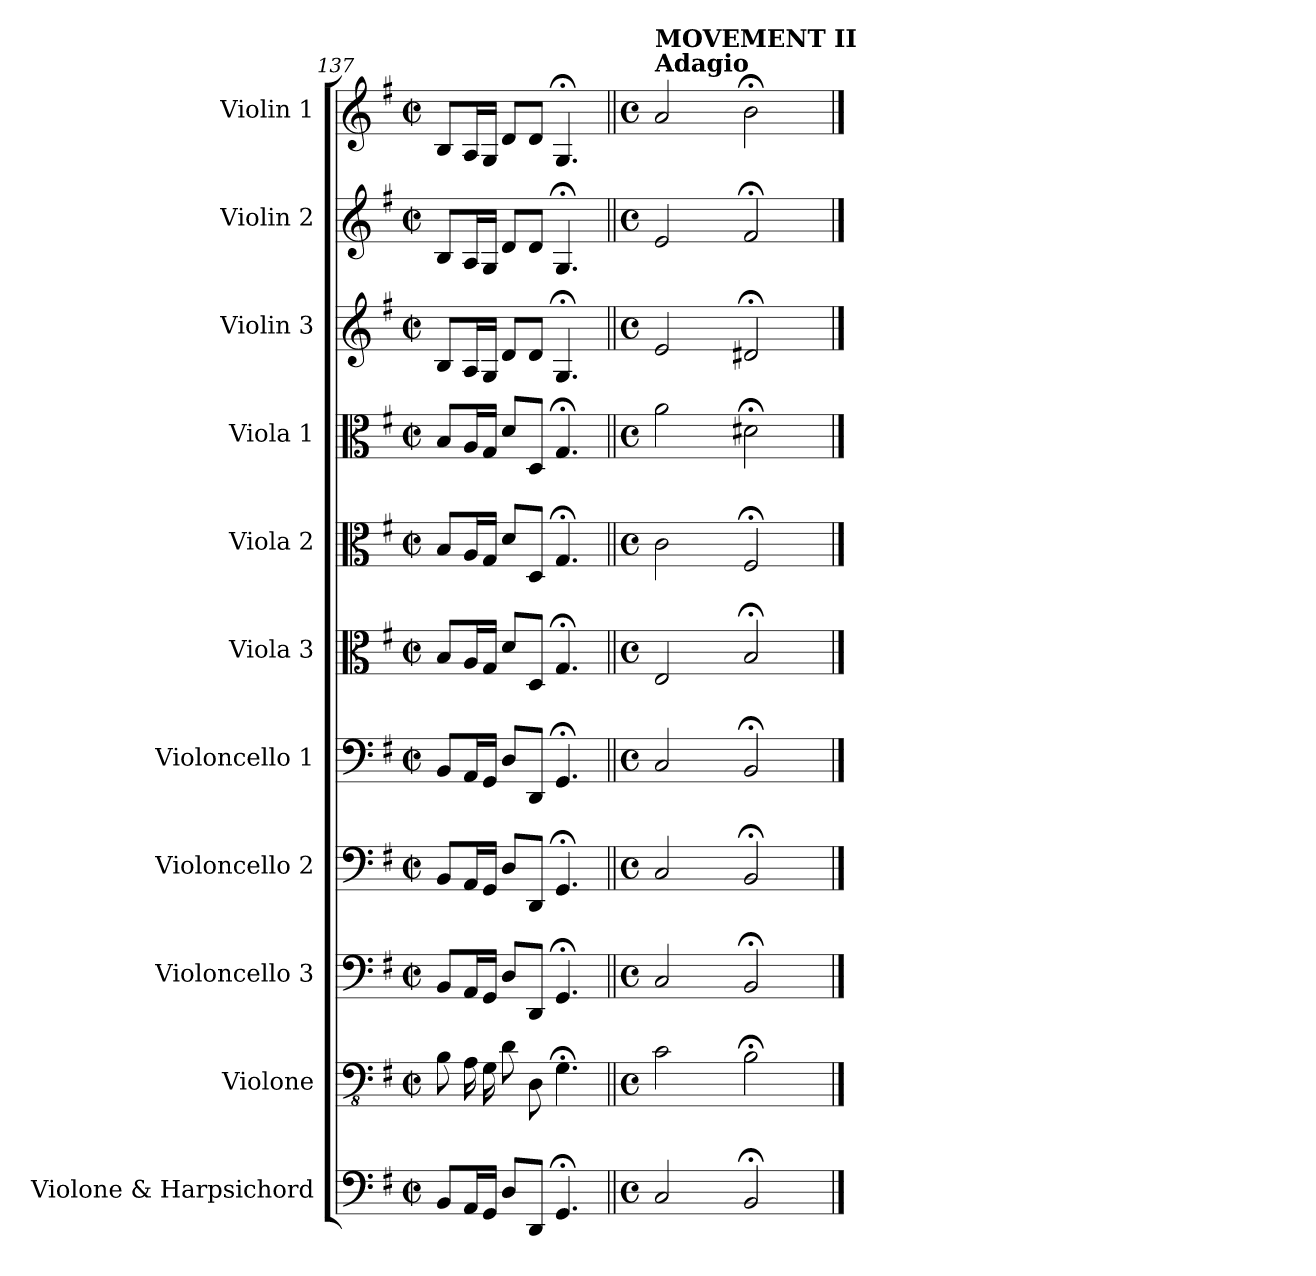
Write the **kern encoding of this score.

**kern	**kern	**kern	**kern	**kern	**kern	**kern	**kern	**kern	**kern	**kern
*part11	*part10	*part9	*part8	*part7	*part6	*part5	*part4	*part3	*part2	*part1
*staff11	*staff10	*staff9	*staff8	*staff7	*staff6	*staff5	*staff4	*staff3	*staff2	*staff1
*I"Violone &amp; Harpsichord	*I"Violone	*I"Violoncello 3	*I"Violoncello 2	*I"Violoncello 1	*I"Viola 3	*I"Viola 2	*I"Viola 1	*I"Violin 3	*I"Violin 2	*I"Violin 1
*I'Vne. &amp; Hch.	*I'Vne.	*I'Vc. 3	*I'Vc. 2	*I'Vc. 1	*I'Vla. 3	*I'Vla. 2	*I'Vla. 1	*I'Vln. 3	*I'Vln. 2	*I'Vln. 1
*clefF4	*clefFv4	*clefF4	*clefF4	*clefF4	*clefC3	*clefC3	*clefC3	*clefG2	*clefG2	*clefG2
*	*ITrd7c12	*	*	*	*	*	*	*	*	*
*k[f#]	*k[f#]	*k[f#]	*k[f#]	*k[f#]	*k[f#]	*k[f#]	*k[f#]	*k[f#]	*k[f#]	*k[f#]
*M4/4	*M4/4	*M4/4	*M4/4	*M4/4	*M4/4	*M4/4	*M4/4	*M4/4	*M4/4	*M4/4
*met(c|)	*met(c|)	*met(c|)	*met(c|)	*met(c|)	*met(c|)	*met(c|)	*met(c|)	*met(c|)	*met(c|)	*met(c|)
=137	=137	=137	=137	=137	=137	=137	=137	=137	=137	=137
8BB/L	8BBB	8BB/L	8BB/L	8BB/L	8B/L	8B/L	8B/L	8B/L	8B/L	8B/L
16AA/L	16AAA	16AA/L	16AA/L	16AA/L	16A/L	16A/L	16A/L	16A/L	16A/L	16A/L
16GG/JJ	16GGG	16GG/JJ	16GG/JJ	16GG/JJ	16G/JJ	16G/JJ	16G/JJ	16G/JJ	16G/JJ	16G/JJ
8D/L	8DD	8D/L	8D/L	8D/L	8d/L	8d/L	8d/L	8d/L	8d/L	8d/L
8DD/J	8DDD	8DD/J	8DD/J	8DD/J	8D/J	8D/J	8D/J	8d/J	8d/J	8d/J
4.GG;</	4.GGG;<	4.GG;</	4.GG;</	4.GG;</	4.G;</	4.G;</	4.G;</	4.G;</	4.G;</	4.G;<Z/
=138||	=138||	=138||	=138||	=138||	=138||	=138||	=138||	=138||	=138||	=138||
*M4/4	*M4/4	*M4/4	*M4/4	*M4/4	*M4/4	*M4/4	*M4/4	*M4/4	*M4/4	*M4/4
*met(c)	*met(c)	*met(c)	*met(c)	*met(c)	*met(c)	*met(c)	*met(c)	*met(c)	*met(c)	*met(c)
!	!	!	!	!	!	!	!	!	!	!LO:TX:a:B:t=Adagio
!	!	!	!	!	!	!	!	!	!	!LO:TX:a:B:t=MOVEMENT II
2C/	2CC	2C/	2C/	2C/	2E/	2c\	2a\	2e/	2e/	2a/
2BB;</	2BBB;<	2BB;</	2BB;</	2BB;</	2B;</	2F#;</	2d#X;<\	2d#X;</	2f#;</	2b;<\
==	==	==	==	==	==	==	==	==	==	==
*-	*-	*-	*-	*-	*-	*-	*-	*-	*-	*-
